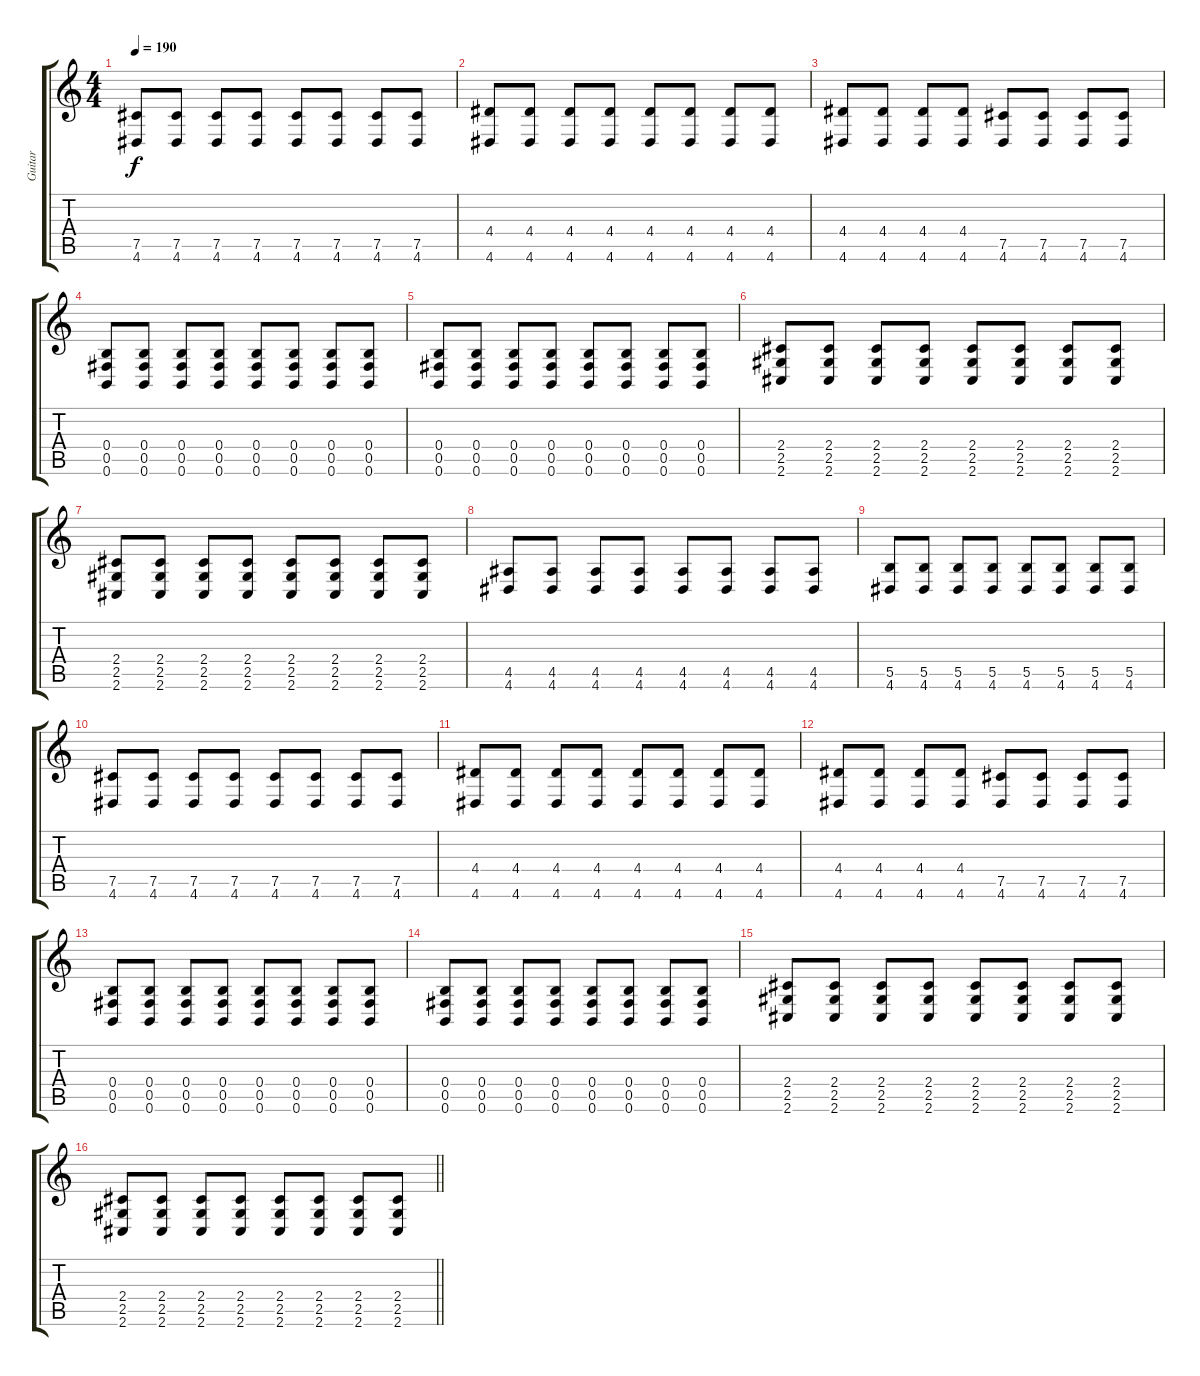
\track ("Guitar" "Guitar") {instrument distortionguitar}
\staff {score tabs}
\tuning (Db4 Ab3 E3 B2 Gb2 B1) {hide}
\ts (4 4)
\tempo 190
\clef g2
\ks c
(7.5 4.6).8{dy f} (7.5 4.6).8 (7.5 4.6).8 (7.5 4.6).8 (7.5 4.6).8 (7.5 4.6).8 (7.5 4.6).8 (7.5 4.6).8 |
(4.4 4.6).8 (4.4 4.6).8 (4.4 4.6).8 (4.4 4.6).8 (4.4 4.6).8 (4.4 4.6).8 (4.4 4.6).8 (4.4 4.6).8 |
(4.4 4.6).8 (4.4 4.6).8 (4.4 4.6).8 (4.4 4.6).8 (7.5 4.6).8 (7.5 4.6).8 (7.5 4.6).8 (7.5 4.6).8 |
(0.4 0.5 0.6).8 (0.4 0.5 0.6).8 (0.4 0.5 0.6).8 (0.4 0.5 0.6).8 (0.4 0.5 0.6).8 (0.4 0.5 0.6).8 (0.4 0.5 0.6).8 (0.4 0.5 0.6).8 |
(0.4 0.5 0.6).8 (0.4 0.5 0.6).8 (0.4 0.5 0.6).8 (0.4 0.5 0.6).8 (0.4 0.5 0.6).8 (0.4 0.5 0.6).8 (0.4 0.5 0.6).8 (0.4 0.5 0.6).8 |
(2.4 2.5 2.6).8 (2.4 2.5 2.6).8 (2.4 2.5 2.6).8 (2.4 2.5 2.6).8 (2.4 2.5 2.6).8 (2.4 2.5 2.6).8 (2.4 2.5 2.6).8 (2.4 2.5 2.6).8 |
(2.4 2.5 2.6).8 (2.4 2.5 2.6).8 (2.4 2.5 2.6).8 (2.4 2.5 2.6).8 (2.4 2.5 2.6).8 (2.4 2.5 2.6).8 (2.4 2.5 2.6).8 (2.4 2.5 2.6).8 |
(4.5 4.6).8 (4.5 4.6).8 (4.5 4.6).8 (4.5 4.6).8 (4.5 4.6).8 (4.5 4.6).8 (4.5 4.6).8 (4.5 4.6).8 |
(5.5 4.6).8 (5.5 4.6).8 (5.5 4.6).8 (5.5 4.6).8 (5.5 4.6).8 (5.5 4.6).8 (5.5 4.6).8 (5.5 4.6).8 |
(7.5 4.6).8 (7.5 4.6).8 (7.5 4.6).8 (7.5 4.6).8 (7.5 4.6).8 (7.5 4.6).8 (7.5 4.6).8 (7.5 4.6).8 |
(4.4 4.6).8 (4.4 4.6).8 (4.4 4.6).8 (4.4 4.6).8 (4.4 4.6).8 (4.4 4.6).8 (4.4 4.6).8 (4.4 4.6).8 |
(4.4 4.6).8 (4.4 4.6).8 (4.4 4.6).8 (4.4 4.6).8 (7.5 4.6).8 (7.5 4.6).8 (7.5 4.6).8 (7.5 4.6).8 |
(0.4 0.5 0.6).8 (0.4 0.5 0.6).8 (0.4 0.5 0.6).8 (0.4 0.5 0.6).8 (0.4 0.5 0.6).8 (0.4 0.5 0.6).8 (0.4 0.5 0.6).8 (0.4 0.5 0.6).8 |
(0.4 0.5 0.6).8 (0.4 0.5 0.6).8 (0.4 0.5 0.6).8 (0.4 0.5 0.6).8 (0.4 0.5 0.6).8 (0.4 0.5 0.6).8 (0.4 0.5 0.6).8 (0.4 0.5 0.6).8 |
(2.4 2.5 2.6).8 (2.4 2.5 2.6).8 (2.4 2.5 2.6).8 (2.4 2.5 2.6).8 (2.4 2.5 2.6).8 (2.4 2.5 2.6).8 (2.4 2.5 2.6).8 (2.4 2.5 2.6).8 |
\barLineRight lightlight
(2.4 2.5 2.6).8 (2.4 2.5 2.6).8 (2.4 2.5 2.6).8 (2.4 2.5 2.6).8 (2.4 2.5 2.6).8 (2.4 2.5 2.6).8 (2.4 2.5 2.6).8 (2.4 2.5 2.6).8
